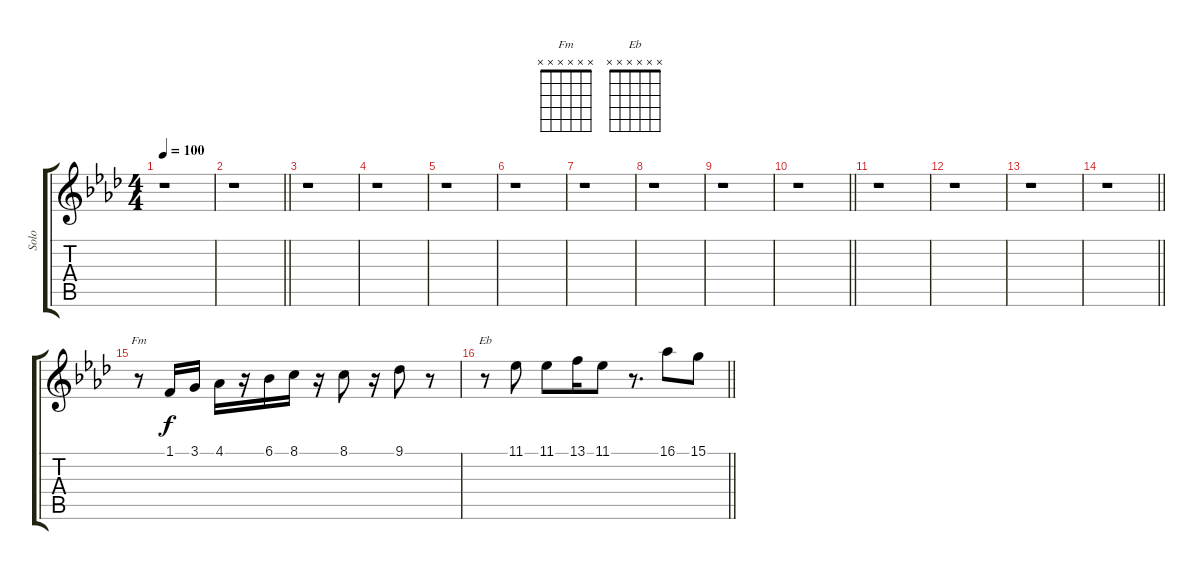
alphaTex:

\track ("Solo" "Solo") {instrument lead3calliope}
\staff {score tabs}
\tuning (E4 B3 G3 D3 A2 E2) {hide}
\chord ("Fm" x x x x x x)
\chord ("Eb" x x x x x x)
\ts (4 4)
\tempo 100
\clef g2
\ks ab
r.1{dy f} |
\barLineRight lightlight
r.1 |
r.1 |
r.1 |
r.1 |
r.1 |
r.1 |
r.1 |
r.1 |
\barLineRight lightlight
r.1 |
r.1 |
r.1 |
r.1 |
\barLineRight lightlight
r.1 |
r.8{ch "Fm"} 1.1.16 3.1.16 4.1.16 r.16 6.1.16 8.1.16 r.16 8.1.8 r.16 9.1.8 r.8 |
\barLineRight lightlight
r.8{ch "Eb"} 11.1.8 11.1.8 13.1.16 11.1.8 r.8{d} 16.1.8 15.1.8
